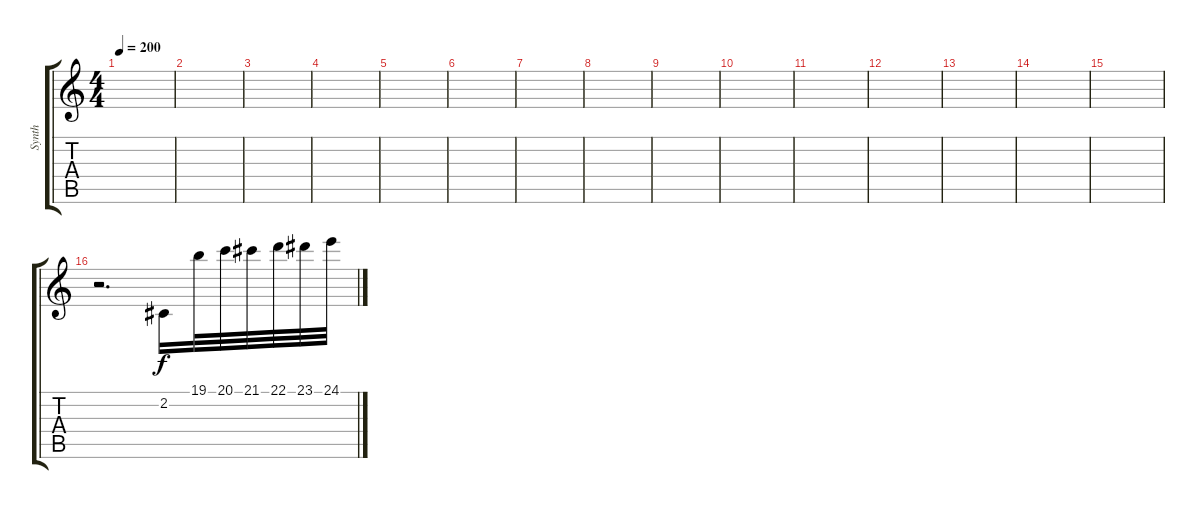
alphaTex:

\track ("Synth" "Synth") {instrument marimba}
\staff {score tabs}
\tuning (E4 B3 G3 D3 A2 E2) {hide}
\ts (4 4)
\tempo 200
\clef g2
\ks c
|
|
|
|
|
|
|
|
|
|
|
|
|
|
|
r.2{d} 2.2.16 19.1.32 20.1.32 21.1.32 22.1.32 23.1.32 24.1.32
